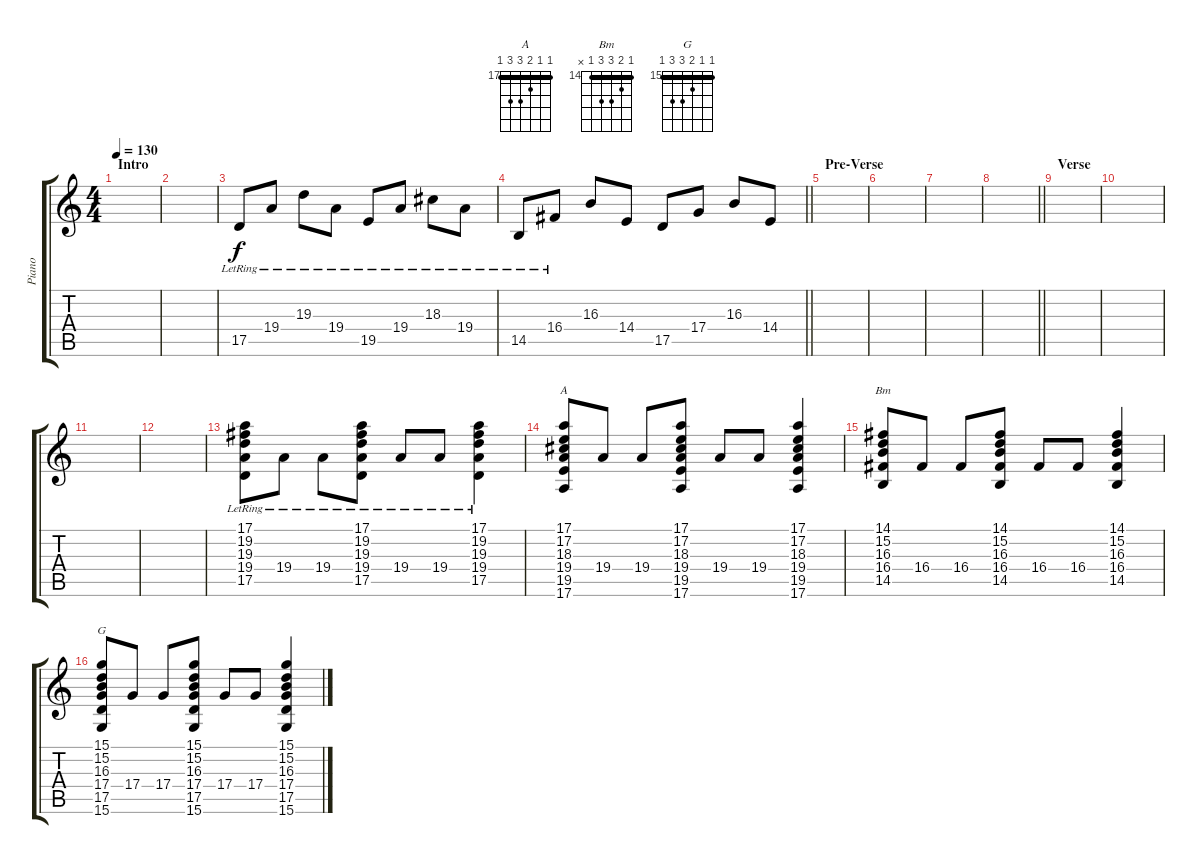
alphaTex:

\track ("Piano" "Piano") {instrument acousticgrandpiano}
\staff {score tabs}
\tuning (E4 B3 G3 D3 A2 E2) {hide}
\chord ("A" 17 17 18 19 19 17) {firstfret 17 barre 17}
\chord ("Bm" 14 15 16 16 14 x) {firstfret 14 barre 14}
\chord ("G" 15 15 16 17 17 15) {firstfret 15 barre 15}
\ts (4 4)
\section ("" "Intro")
\tempo 130
\clef g2
\ks c
|
|
17.5{lr}.8 19.4{lr}.8 19.3{lr}.8 19.4{lr}.8 19.5{lr}.8 19.4{lr}.8 18.3{lr}.8 19.4{lr}.8 |
\barLineRight lightlight
14.5{lr}.8 16.4{lr}.8 16.3.8 14.4.8 17.5.8 17.4.8 16.3.8 14.4.8 |
\section ("" "Pre-Verse")
|
|
|
\barLineRight lightlight
|
\section ("" "Verse")
|
|
|
|
(17.1{lr} 19.2{lr} 19.3{lr} 19.4{lr} 17.5{lr}).8 19.4{lr}.8 19.4{lr}.8 (17.1{lr} 19.2{lr} 19.3{lr} 19.4{lr} 17.5{lr}).8 19.4{lr}.8 19.4{lr}.8 (17.1{lr} 19.2{lr} 19.3{lr} 19.4{lr} 17.5{lr}).4 |
(17.1 17.2 18.3 19.4 19.5 17.6).8{ch "A"} 19.4.8 19.4.8 (17.1 17.2 18.3 19.4 19.5 17.6).8 19.4.8 19.4.8 (17.1 17.2 18.3 19.4 19.5 17.6).4 |
(14.1 15.2 16.3 16.4 14.5).8{ch "Bm"} 16.4.8 16.4.8 (14.1 15.2 16.3 16.4 14.5).8 16.4.8 16.4.8 (14.1 15.2 16.3 16.4 14.5).4 |
(15.1 15.2 16.3 17.4 17.5 15.6).8{ch "G"} 17.4.8 17.4.8 (15.1 15.2 16.3 17.4 17.5 15.6).8 17.4.8 17.4.8 (15.1 15.2 16.3 17.4 17.5 15.6).4
